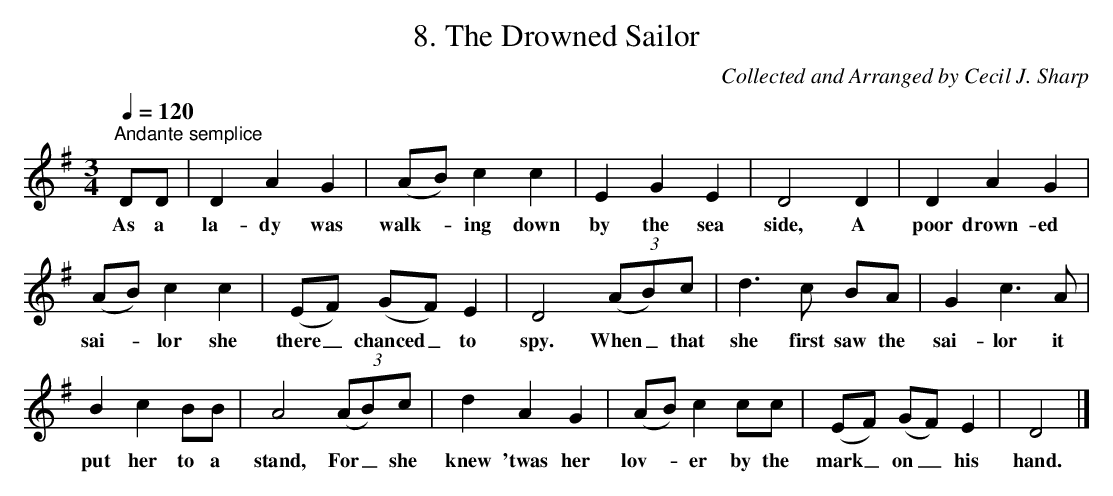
X:1
T:8. The Drowned Sailor
C:Collected and Arranged by Cecil J. Sharp
L:1/8
Q:1/4=120
M:3/4
K:Dmix
"^Andante semplice" DD | D2 A2 G2 | (AB) c2 c2 | E2 G2 E2 | D4 D2 | D2 A2 G2 |$ (AB) c2 c2 |
w: As a|la- dy was|walk- * ing down|by the sea|side, A|poor drown- ed|sai- * lor she|
(EF) (GF) E2 | D4 (3(AB)c | d3 c BA | G2 c3 A |$ B2 c2 BB | A4 (3(AB)c | d2 A2 G2 | (AB) c2 cc |
w: there _ chanced _ to|spy. When _ that|she first saw the|sai- lor it|put her to a|stand, For _ she|knew 'twas her|lov- * er by the|
(EF) (GF) E2 | D4 |]
w: mark _ on _ his|hand.|
